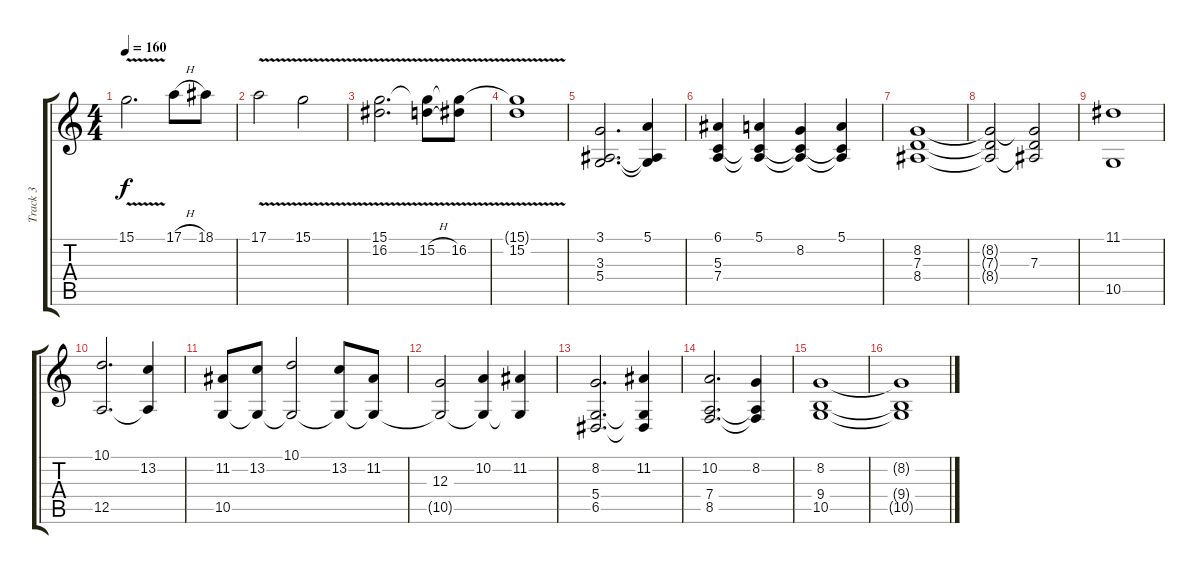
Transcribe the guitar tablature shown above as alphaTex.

\track ("Track 3" "Track 3") {instrument violin}
\staff {score tabs}
\tuning (E4 B3 G3 D3 A2 E2) {hide}
\ts (4 4)
\tempo 160
\clef g2
\ks c
15.1{v}.2{d dy f} 17.1{h}.8 18.1.8 |
17.1{v}.2 15.1{v}.2 |
(15.1{v} 16.2{v}).2{d} (15.1{v t} 15.2{h}).8 (15.1{v t} 16.2).8 |
(15.1{v t} 15.2{v}).1 |
(3.1 3.3 5.4).2{d} (5.1 3.3{t} 5.4{t}).4 |
(6.1 5.3 7.4).4 (5.1 5.3{t} 7.4{t}).4 (8.2 5.3{t} 7.4{t}).4 (5.1 5.3{t} 7.4{t}).4 |
(8.2 7.3 8.4).1 |
(8.2{t} 7.3{t} 8.4{t}).2 (8.2{t} 7.3 8.4{t}).2 |
(11.1 10.5).1 |
(10.1 12.5).2{d} (13.2 12.5{t}).4 |
(11.2 10.5).8 (13.2 10.5{t}).8 (10.1 10.5{t}).2 (13.2 10.5{t}).8 (11.2 10.5{t}).8 |
(12.3 10.5{t}).2 (10.2 10.5{t}).4 (11.2 10.5{t}).4 |
(8.2 5.4 6.5).2{d} (11.2 5.4{t} 6.5{t}).4 |
(10.2 7.4 8.5).2{d} (8.2 7.4{t} 8.5{t}).4 |
(8.2 9.4 10.5).1 |
(8.2{t} 9.4{t} 10.5{t}).1
